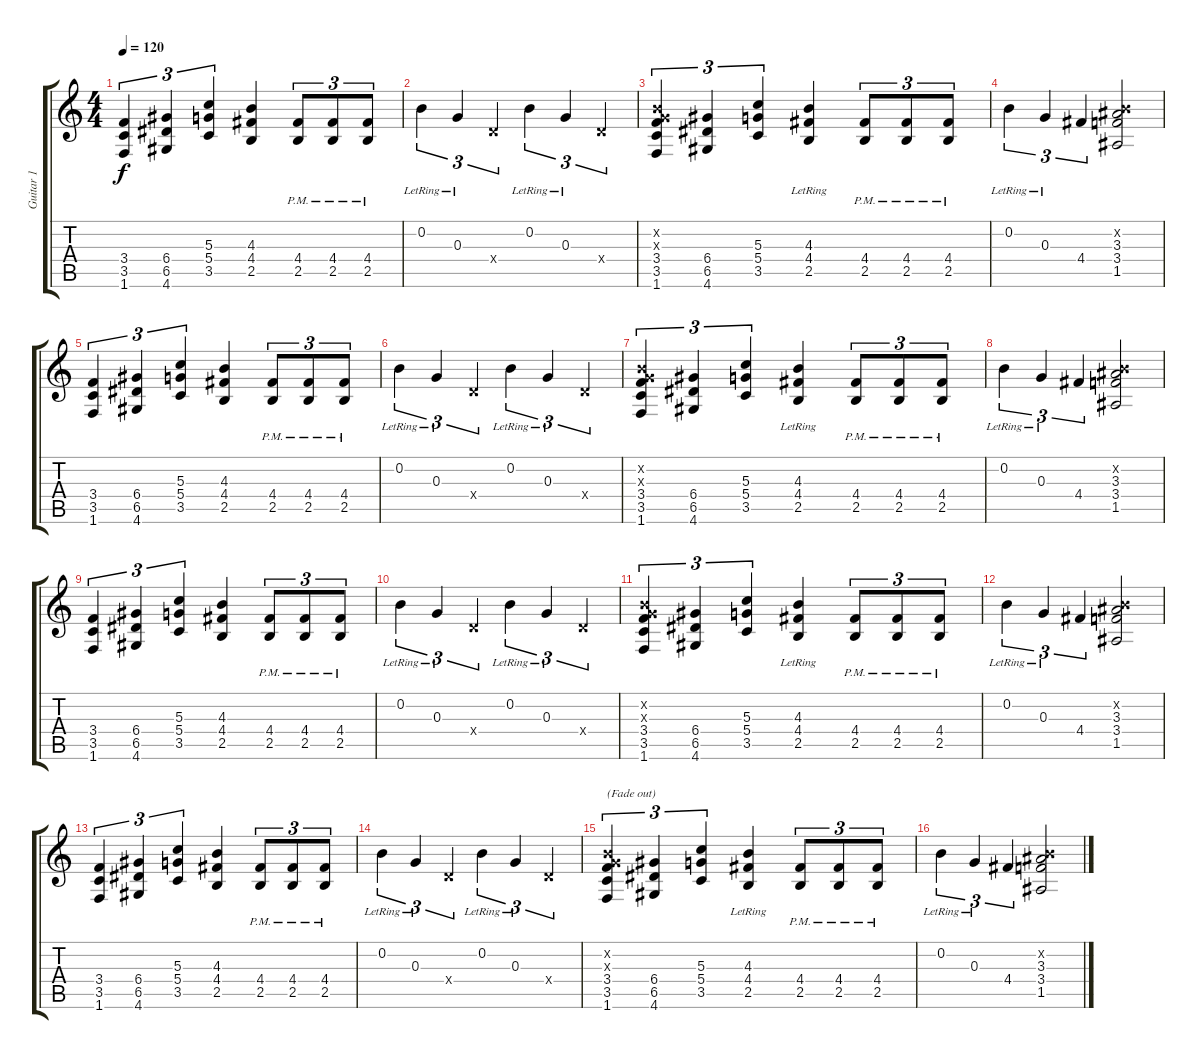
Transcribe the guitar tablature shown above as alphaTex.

\track ("Guitar 1" "Guitar 1") {instrument overdrivenguitar}
\staff {score tabs}
\tuning (E4 B3 G3 D3 A2 E2) {hide}
\ts (4 4)
\tempo 120
\clef g2
\ks c
(3.4 3.5 1.6).4{tu (3 2) dy f} (6.4 6.5 4.6).4{tu (3 2)} (5.3 5.4 3.5).4{tu (3 2)} (4.3 4.4 2.5).4 (4.4{pm} 2.5{pm}).8{tu (3 2)} (4.4{pm} 2.5{pm}).8{tu (3 2)} (4.4{pm} 2.5{pm}).8{tu (3 2)} |
0.2{lr}.4{tu (3 2)} 0.3{lr}.4{tu (3 2)} 0.4{x}.4{tu (3 2)} 0.2{lr}.4{tu (3 2)} 0.3{lr}.4{tu (3 2)} 0.4{x}.4{tu (3 2)} |
(0.2{x} 0.3{x} 3.4 3.5 1.6).4{tu (3 2)} (6.4 6.5 4.6).4{tu (3 2)} (5.3 5.4 3.5).4{tu (3 2)} (4.3 4.4{lr} 2.5{lr}).4 (4.4{pm} 2.5{pm}).8{tu (3 2)} (4.4{pm} 2.5{pm}).8{tu (3 2)} (4.4{pm} 2.5{pm}).8{tu (3 2)} |
0.2{lr}.4{tu (3 2)} 0.3{lr}.4{tu (3 2)} 4.4.4{tu (3 2)} (0.2{x} 3.3 3.4 1.5).2 |
(3.4 3.5 1.6).4{tu (3 2)} (6.4 6.5 4.6).4{tu (3 2)} (5.3 5.4 3.5).4{tu (3 2)} (4.3 4.4 2.5).4 (4.4{pm} 2.5{pm}).8{tu (3 2)} (4.4{pm} 2.5{pm}).8{tu (3 2)} (4.4{pm} 2.5{pm}).8{tu (3 2)} |
0.2{lr}.4{tu (3 2)} 0.3{lr}.4{tu (3 2)} 0.4{x}.4{tu (3 2)} 0.2{lr}.4{tu (3 2)} 0.3{lr}.4{tu (3 2)} 0.4{x}.4{tu (3 2)} |
(0.2{x} 0.3{x} 3.4 3.5 1.6).4{tu (3 2)} (6.4 6.5 4.6).4{tu (3 2)} (5.3 5.4 3.5).4{tu (3 2)} (4.3 4.4{lr} 2.5{lr}).4 (4.4{pm} 2.5{pm}).8{tu (3 2)} (4.4{pm} 2.5{pm}).8{tu (3 2)} (4.4{pm} 2.5{pm}).8{tu (3 2)} |
0.2{lr}.4{tu (3 2)} 0.3{lr}.4{tu (3 2)} 4.4.4{tu (3 2)} (0.2{x} 3.3 3.4 1.5).2 |
(3.4 3.5 1.6).4{tu (3 2)} (6.4 6.5 4.6).4{tu (3 2)} (5.3 5.4 3.5).4{tu (3 2)} (4.3 4.4 2.5).4 (4.4{pm} 2.5{pm}).8{tu (3 2)} (4.4{pm} 2.5{pm}).8{tu (3 2)} (4.4{pm} 2.5{pm}).8{tu (3 2)} |
0.2{lr}.4{tu (3 2)} 0.3{lr}.4{tu (3 2)} 0.4{x}.4{tu (3 2)} 0.2{lr}.4{tu (3 2)} 0.3{lr}.4{tu (3 2)} 0.4{x}.4{tu (3 2)} |
(0.2{x} 0.3{x} 3.4 3.5 1.6).4{tu (3 2)} (6.4 6.5 4.6).4{tu (3 2)} (5.3 5.4 3.5).4{tu (3 2)} (4.3 4.4{lr} 2.5{lr}).4 (4.4{pm} 2.5{pm}).8{tu (3 2)} (4.4{pm} 2.5{pm}).8{tu (3 2)} (4.4{pm} 2.5{pm}).8{tu (3 2)} |
0.2{lr}.4{tu (3 2)} 0.3{lr}.4{tu (3 2)} 4.4.4{tu (3 2)} (0.2{x} 3.3 3.4 1.5).2 |
(3.4 3.5 1.6).4{tu (3 2)} (6.4 6.5 4.6).4{tu (3 2)} (5.3 5.4 3.5).4{tu (3 2)} (4.3 4.4 2.5).4 (4.4{pm} 2.5{pm}).8{tu (3 2)} (4.4{pm} 2.5{pm}).8{tu (3 2)} (4.4{pm} 2.5{pm}).8{tu (3 2)} |
0.2{lr}.4{tu (3 2)} 0.3{lr}.4{tu (3 2)} 0.4{x}.4{tu (3 2)} 0.2{lr}.4{tu (3 2)} 0.3{lr}.4{tu (3 2)} 0.4{x}.4{tu (3 2)} |
(0.2{x} 0.3{x} 3.4 3.5 1.6).4{tu (3 2) txt "(Fade out)"} (6.4 6.5 4.6).4{tu (3 2)} (5.3 5.4 3.5).4{tu (3 2)} (4.3 4.4{lr} 2.5{lr}).4 (4.4{pm} 2.5{pm}).8{tu (3 2)} (4.4{pm} 2.5{pm}).8{tu (3 2)} (4.4{pm} 2.5{pm}).8{tu (3 2)} |
0.2{lr}.4{tu (3 2)} 0.3{lr}.4{tu (3 2)} 4.4.4{tu (3 2)} (0.2{x} 3.3 3.4 1.5).2
